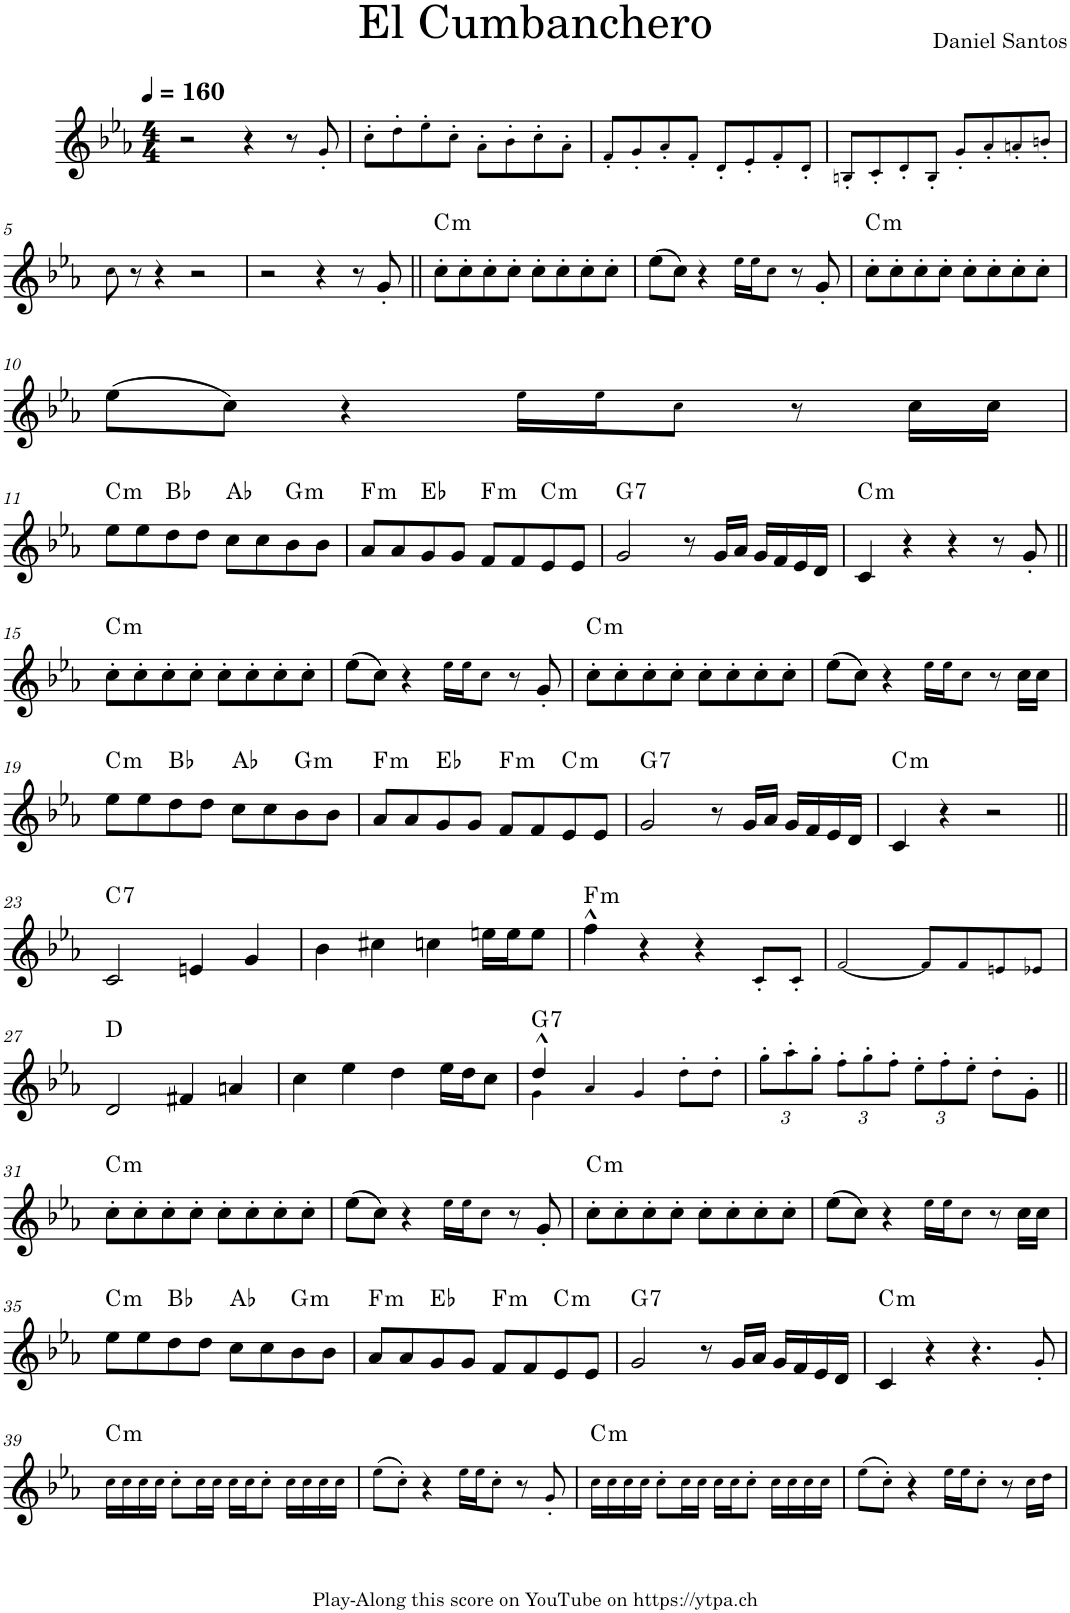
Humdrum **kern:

**kern	**harte
*part1	*part1
*staff1	*
*I"Piano	*
*I'Pno.	*
*clefG2	*
*k[b-e-a-]	*
*M4/4	*
*MM160	*
=1	=1
2r	.
4r	.
8r	.
8g'!/	.
=2	=2
8cc'!\L	.
8dd'!\	.
8ee-'!\	.
8cc'!\J	.
8a-'!\L	.
8b-'!\	.
8cc'!\	.
8a-'!\J	.
=3	=3
8f'!/L	.
8g'!/	.
8a-'!/	.
8f'!/J	.
8d'!/L	.
8e-'!/	.
8f'!/	.
8d'!/J	.
=4	=4
8Bn'!/L	.
8c'!/	.
8d'!/	.
8B'!/J	.
8g'!/L	.
8a-'!/	.
8an'!/	.
8bn'!/J	.
!!LO:LB:g=z
=5	=5
8cc!\	.
8r	.
4r	.
2r	.
=6	=6
2r	.
4r	.
8r	.
8g'/	.
=7||	=7||
!	!LO:H:kt=m
8cc'\L	C:min
8cc'\	.
8cc'\	.
8cc'\J	.
8cc'\L	.
8cc'\	.
8cc'\	.
8cc'\J	.
=8	=8
(8ee-\L	.
8cc\J)	.
4r	.
16ee-!\LL	.
16ee-!\J	.
8cc!\J	.
8r	.
8g'/	.
=9	=9
!	!LO:H:kt=m
8cc'\L	C:min
8cc'\	.
8cc'\	.
8cc'\J	.
8cc'\L	.
8cc'\	.
8cc'\	.
8cc'\J	.
!!LO:LB:g=z
=10	=10
(8ee-\L	.
8cc\J)	.
4r	.
16ee-!\LL	.
16ee-!\J	.
8cc!\J	.
8r	.
16cc\LL	.
16cc\JJ	.
!!LO:LB:g=z
=11	=11
!	!LO:H:kt=m
8ee-\L	C:min
8ee-\	.
8dd\	Bb:maj
8dd\J	.
8cc\L	Ab:maj
8cc\	.
!	!LO:H:kt=m
8b-\	G:min
8b-\J	.
=12	=12
!	!LO:H:kt=m
8a-/L	F:min
8a-/	.
8g/	Eb:maj
8g/J	.
!	!LO:H:kt=m
8f/L	F:min
8f/	.
!	!LO:H:kt=m
8e-/	C:min
8e-/J	.
=13	=13
!	!LO:H:kt=7
2g/	G:7
8r	.
16g/LL	.
16a-/JJ	.
16g/LL	.
16f/	.
16e-/	.
16d/JJ	.
=14	=14
!	!LO:H:kt=m
4c/	C:min
4r	.
4r	.
8r	.
8g'/	.
!!LO:LB:g=z
=15||	=15||
!	!LO:H:kt=m
8cc'\L	C:min
8cc'\	.
8cc'\	.
8cc'\J	.
8cc'\L	.
8cc'\	.
8cc'\	.
8cc'\J	.
=16	=16
(8ee-\L	.
8cc\J)	.
4r	.
16ee-!\LL	.
16ee-!\J	.
8cc!\J	.
8r	.
8g'/	.
=17	=17
!	!LO:H:kt=m
8cc'\L	C:min
8cc'\	.
8cc'\	.
8cc'\J	.
8cc'\L	.
8cc'\	.
8cc'\	.
8cc'\J	.
=18	=18
(8ee-\L	.
8cc\J)	.
4r	.
16ee-!\LL	.
16ee-!\J	.
8cc!\J	.
8r	.
16cc\LL	.
16cc\JJ	.
!!LO:LB:g=z
=19	=19
!	!LO:H:kt=m
8ee-\L	C:min
8ee-\	.
8dd\	Bb:maj
8dd\J	.
8cc\L	Ab:maj
8cc\	.
!	!LO:H:kt=m
8b-\	G:min
8b-\J	.
=20	=20
!	!LO:H:kt=m
8a-/L	F:min
8a-/	.
8g/	Eb:maj
8g/J	.
!	!LO:H:kt=m
8f/L	F:min
8f/	.
!	!LO:H:kt=m
8e-/	C:min
8e-/J	.
=21	=21
!	!LO:H:kt=7
2g/	G:7
8r	.
16g/LL	.
16a-/JJ	.
16g/LL	.
16f/	.
16e-/	.
16d/JJ	.
=22	=22
!	!LO:H:kt=m
4c/	C:min
4r	.
2r	.
!!LO:LB:g=z
=23||	=23||
!	!LO:H:kt=7
2c/	C:7
4en/	.
4g/	.
=24	=24
4b-\	.
4cc#X\	.
4ccn\	.
16een\LL	.
16ee\J	.
8ee\J	.
=25	=25
!	!LO:H:kt=m
4ff^^\	F:min
4r	.
4r	.
8c'!/L	.
8c'!/J	.
=26	=26
[2f!/	.
8f!/L]	.
8f!/	.
8en!/	.
8e-X!/J	.
!!LO:LB:g=z
=27	=27
2d/	D:maj
4f#X/	.
4an/	.
=28	=28
4cc\	.
4ee-\	.
4dd\	.
16ee-\LL	.
16dd\J	.
8cc\J	.
=29	=29
*^	*
!	!	!LO:H:kt=7
4dd^^/	4g!\	G:7
4a-!/	2.ryy	.
4g!/	.	.
8dd'!\L	.	.
8dd'!\J	.	.
*v	*v	*
=30	=30
*Xbrackettup	*
12gg'!\L	.
12aa-'!\	.
12gg'!\J	.
12ff'!\L	.
12gg'!\	.
12ff'!\J	.
12ee-'!\L	.
12ff'!\	.
12ee-'!\J	.
8dd'!\L	.
8g'\J	.
!!LO:LB:g=z
=31||	=31||
!	!LO:H:kt=m
8cc'\L	C:min
8cc'\	.
8cc'\	.
8cc'\J	.
8cc'\L	.
8cc'\	.
8cc'\	.
8cc'\J	.
=32	=32
(8ee-\L	.
8cc\J)	.
4r	.
16ee-!\LL	.
16ee-!\J	.
8cc!\J	.
8r	.
8g'/	.
=33	=33
!	!LO:H:kt=m
8cc'\L	C:min
8cc'\	.
8cc'\	.
8cc'\J	.
8cc'\L	.
8cc'\	.
8cc'\	.
8cc'\J	.
=34	=34
(8ee-\L	.
8cc\J)	.
4r	.
16ee-!\LL	.
16ee-!\J	.
8cc!\J	.
8r	.
16cc\LL	.
16cc\JJ	.
!!LO:LB:g=z
=35	=35
!	!LO:H:kt=m
8ee-\L	C:min
8ee-\	.
8dd\	Bb:maj
8dd\J	.
8cc\L	Ab:maj
8cc\	.
!	!LO:H:kt=m
8b-\	G:min
8b-\J	.
=36	=36
!	!LO:H:kt=m
8a-/L	F:min
8a-/	.
8g/	Eb:maj
8g/J	.
!	!LO:H:kt=m
8f/L	F:min
8f/	.
!	!LO:H:kt=m
8e-/	C:min
8e-/J	.
=37	=37
!	!LO:H:kt=7
2g/	G:7
8r	.
16g/LL	.
16a-/JJ	.
16g/LL	.
16f/	.
16e-/	.
16d/JJ	.
=38	=38
!	!LO:H:kt=m
4c/	C:min
4r	.
4.r	.
8g'!/	.
!!LO:LB:g=z
=39	=39
!	!LO:H:kt=m
16cc!\LL	C:min
16cc!\	.
16cc!\	.
16cc!\JJ	.
8cc'!\L	.
16cc!\L	.
16cc!\JJ	.
16cc!\LL	.
16cc!\J	.
8cc'!\J	.
16cc!\LL	.
16cc!\	.
16cc!\	.
16cc!\JJ	.
=40	=40
(8ee-!\L	.
8cc'!\J)	.
4r	.
16ee-!\LL	.
16ee-!\J	.
8cc'!\J	.
8r	.
8g'!/	.
=41	=41
!	!LO:H:kt=m
16cc!\LL	C:min
16cc!\	.
16cc!\	.
16cc!\JJ	.
8cc'!\L	.
16cc!\L	.
16cc!\JJ	.
16cc!\LL	.
16cc!\J	.
8cc'!\J	.
16cc!\LL	.
16cc!\	.
16cc!\	.
16cc!\JJ	.
=42	=42
(8ee-!\L	.
8cc'!\J)	.
4r	.
16ee-!\LL	.
16ee-!\J	.
8cc'!\J	.
8r	.
16cc!\LL	.
16dd!\JJ	.
=	=
*-	*-
